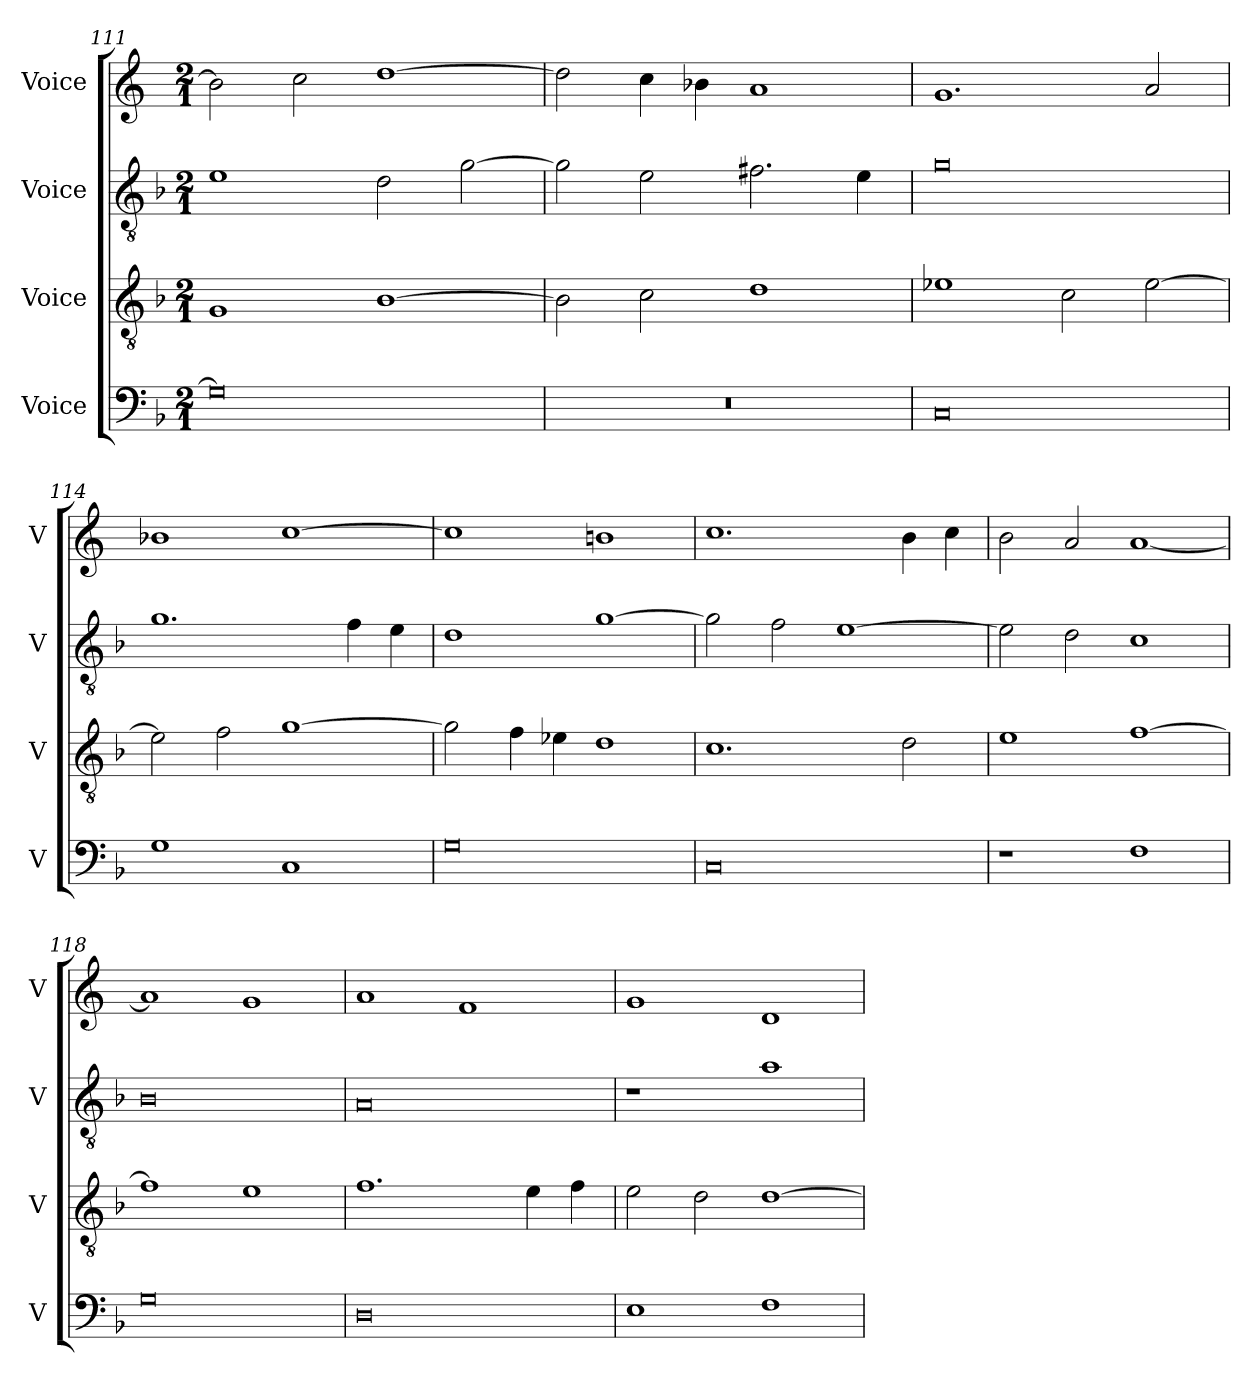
**kern	**kern	**kern	**kern
*part4	*part3	*part2	*part1
*staff4	*staff3	*staff2	*staff1
*I"Voice	*I"Voice	*I"Voice	*I"Voice
*I'V	*I'V	*I'V	*I'V
*clefF4	*clefGv2	*clefGv2	*clefG2
*k[b-]	*k[b-]	*k[b-]	*k[]
*M2/1	*M2/1	*M2/1	*M2/1
=111	=111	=111	=111
0G]	1G	1e	2b-\]
.	.	.	2cc\
.	[1B-	2d\	[1dd
.	.	[2g\	.
=112	=112	=112	=112
0r	2B-\]	2g\]	2dd\]
.	2c\	2e\	4cc\
.	.	.	4b-X\
.	1d	2.f#X\	1a
.	.	4e\	.
!!LO:LB:g=z
=113	=113	=113	=113
0C	1e-X	0g	1.g
.	2c\	.	.
.	[2e-\	.	2a/
=114	=114	=114	=114
1G	2e-\]	1.g	1b-X
.	2f\	.	.
1C	[1g	.	[1cc
.	.	4f\	.
.	.	4e\	.
=115	=115	=115	=115
0G	2g\]	1d	1cc]
.	4f\	.	.
.	4e-X\	.	.
.	1d	[1g	1bn
=116	=116	=116	=116
0C	1.c	2g\]	1.cc
.	.	2f\	.
.	.	[1e	.
.	2d\	.	4b\
.	.	.	4cc\
!!LO:LB:g=z
=117	=117	=117	=117
1r	1e	2e\]	2b\
.	.	2d\	2a/
1F	[1f	1c	[1a
=118	=118	=118	=118
0G	1f]	0B-	1a]
.	1e	.	1g
=119	=119	=119	=119
0D	1.f	0A	1a
.	.	.	1f
.	4e\	.	.
.	4f\	.	.
=120	=120	=120	=120
1E	2e\	1r	1g
.	2d\	.	.
1F	[1d	1a	1d
=	=	=	=
*-	*-	*-	*-
